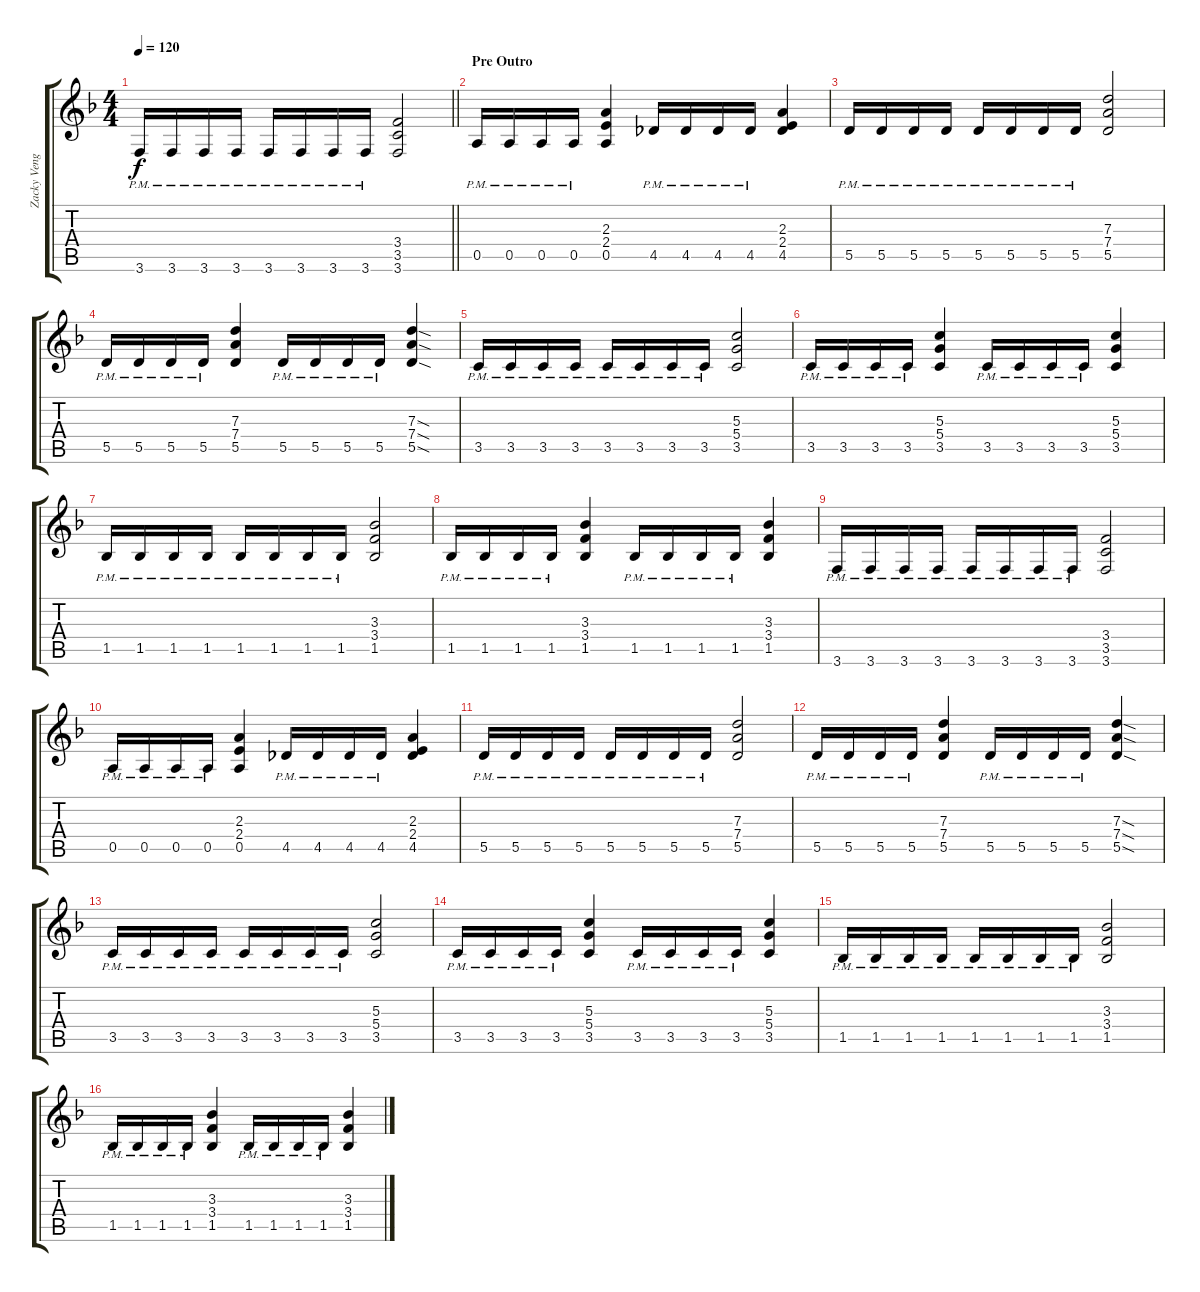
\track ("Zacky Vengeance" "Zacky Veng") {instrument distortionguitar}
\staff {score tabs}
\tuning (E4 B3 G3 D3 A2 D2) {hide}
\ts (4 4)
\tempo 120
\clef g2
\barLineRight lightlight
\ks f
3.6{pm}.16{dy f} 3.6{pm}.16 3.6{pm}.16 3.6{pm}.16 3.6{pm}.16 3.6{pm}.16 3.6{pm}.16 3.6{pm}.16 (3.4 3.5 3.6).2 |
\section ("" "Pre Outro")
0.5{pm}.16 0.5{pm}.16 0.5{pm}.16 0.5{pm}.16 (2.3 2.4 0.5).4 4.5{pm}.16 4.5{pm}.16 4.5{pm}.16 4.5{pm}.16 (2.3 2.4 4.5).4 |
5.5{pm}.16 5.5{pm}.16 5.5{pm}.16 5.5{pm}.16 5.5{pm}.16 5.5{pm}.16 5.5{pm}.16 5.5{pm}.16 (7.3 7.4 5.5).2 |
5.5{pm}.16 5.5{pm}.16 5.5{pm}.16 5.5{pm}.16 (7.3 7.4 5.5).4 5.5{pm}.16 5.5{pm}.16 5.5{pm}.16 5.5{pm}.16 (7.3{sod} 7.4{sod} 5.5{sod}).4 |
3.5{pm}.16 3.5{pm}.16 3.5{pm}.16 3.5{pm}.16 3.5{pm}.16 3.5{pm}.16 3.5{pm}.16 3.5{pm}.16 (5.3 5.4 3.5).2 |
3.5{pm}.16 3.5{pm}.16 3.5{pm}.16 3.5{pm}.16 (5.3 5.4 3.5).4 3.5{pm}.16 3.5{pm}.16 3.5{pm}.16 3.5{pm}.16 (5.3 5.4 3.5).4 |
1.5{pm}.16 1.5{pm}.16 1.5{pm}.16 1.5{pm}.16 1.5{pm}.16 1.5{pm}.16 1.5{pm}.16 1.5{pm}.16 (3.3 3.4 1.5).2 |
1.5{pm}.16 1.5{pm}.16 1.5{pm}.16 1.5{pm}.16 (3.3 3.4 1.5).4 1.5{pm}.16 1.5{pm}.16 1.5{pm}.16 1.5{pm}.16 (3.3 3.4 1.5).4 |
3.6{pm}.16 3.6{pm}.16 3.6{pm}.16 3.6{pm}.16 3.6{pm}.16 3.6{pm}.16 3.6{pm}.16 3.6{pm}.16 (3.4 3.5 3.6).2 |
0.5{pm}.16 0.5{pm}.16 0.5{pm}.16 0.5{pm}.16 (2.3 2.4 0.5).4 4.5{pm}.16 4.5{pm}.16 4.5{pm}.16 4.5{pm}.16 (2.3 2.4 4.5).4 |
5.5{pm}.16 5.5{pm}.16 5.5{pm}.16 5.5{pm}.16 5.5{pm}.16 5.5{pm}.16 5.5{pm}.16 5.5{pm}.16 (7.3 7.4 5.5).2 |
5.5{pm}.16 5.5{pm}.16 5.5{pm}.16 5.5{pm}.16 (7.3 7.4 5.5).4 5.5{pm}.16 5.5{pm}.16 5.5{pm}.16 5.5{pm}.16 (7.3{sod} 7.4{sod} 5.5{sod}).4 |
3.5{pm}.16 3.5{pm}.16 3.5{pm}.16 3.5{pm}.16 3.5{pm}.16 3.5{pm}.16 3.5{pm}.16 3.5{pm}.16 (5.3 5.4 3.5).2 |
3.5{pm}.16 3.5{pm}.16 3.5{pm}.16 3.5{pm}.16 (5.3 5.4 3.5).4 3.5{pm}.16 3.5{pm}.16 3.5{pm}.16 3.5{pm}.16 (5.3 5.4 3.5).4 |
1.5{pm}.16 1.5{pm}.16 1.5{pm}.16 1.5{pm}.16 1.5{pm}.16 1.5{pm}.16 1.5{pm}.16 1.5{pm}.16 (3.3 3.4 1.5).2 |
1.5{pm}.16 1.5{pm}.16 1.5{pm}.16 1.5{pm}.16 (3.3 3.4 1.5).4 1.5{pm}.16 1.5{pm}.16 1.5{pm}.16 1.5{pm}.16 (3.3 3.4 1.5).4
